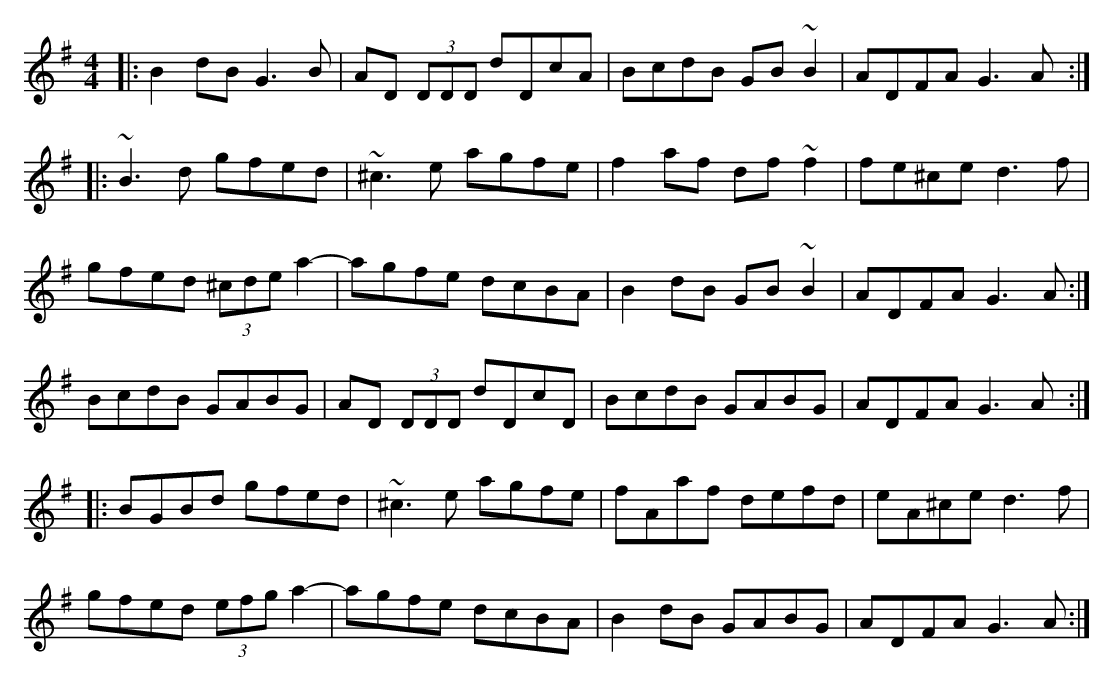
X:1
M:4/4
K:G
|:B2dB G3B|AD (3DDD dDcA|BcdB GB~B2|ADFA G3A:|
|:~B3d gfed|~^c3e agfe|f2af df~f2|fe^ce d3f|
gfed (3^cde a2-|agfe dcBA|B2dB GB~B2|ADFA G3A:|
BcdB GABG|AD (3DDD dDcD|BcdB GABG|ADFA G3A:|
|:BGBd gfed|~^c3e agfe|fAaf defd|eA^ce d3f|
gfed (3efg a2-|agfe dcBA|B2dB GABG|ADFA G3A:|
